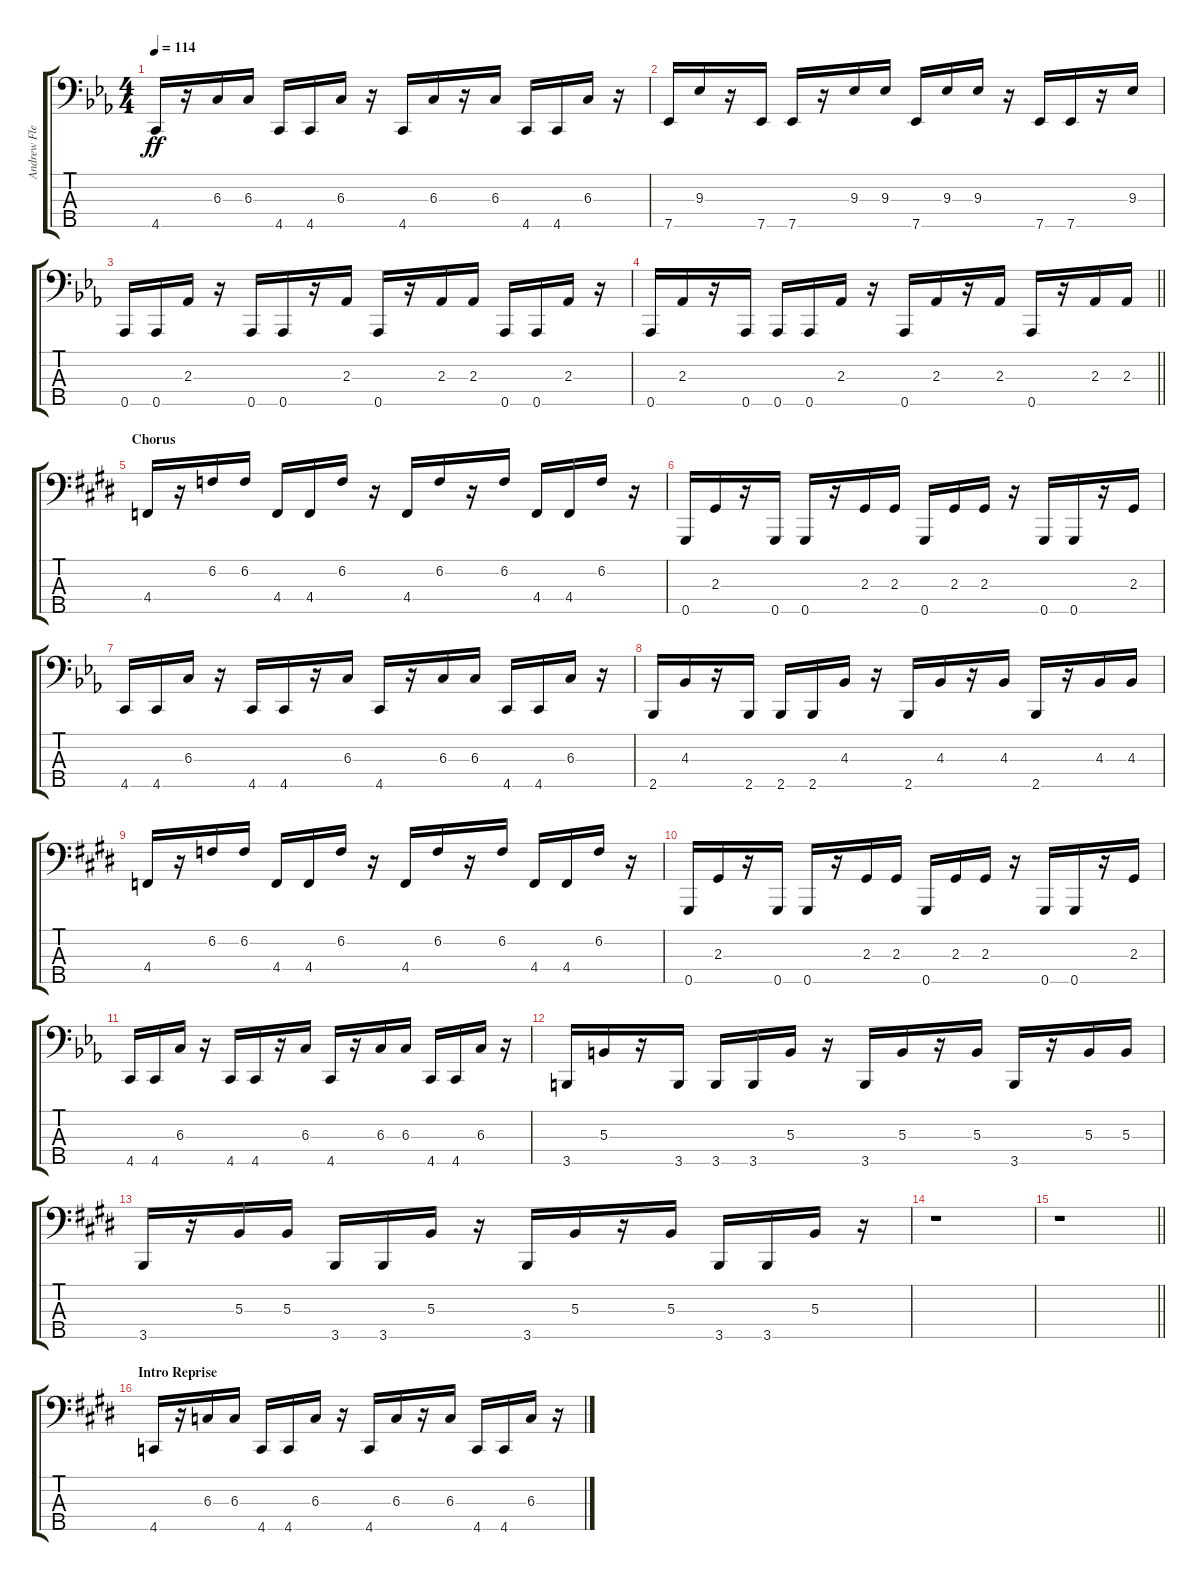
\track ("Andrew Flechter(Synth Bass)" "Andrew Fle") {instrument synthbass2}
\staff {score tabs}
\tuning (E2 B1 Gb1 Db1 Ab0) {hide}
\ts (4 4)
\tempo 114
\clef f4
\ks eb
4.5.16{dy ff} r.16 6.3.16 6.3.16 4.5.16 4.5.16 6.3.16 r.16 4.5.16 6.3.16 r.16 6.3.16 4.5.16 4.5.16 6.3.16 r.16 |
7.5.16 9.3.16 r.16 7.5.16 7.5.16 r.16 9.3.16 9.3.16 7.5.16 9.3.16 9.3.16 r.16 7.5.16 7.5.16 r.16 9.3.16 |
0.5.16 0.5.16 2.3.16 r.16 0.5.16 0.5.16 r.16 2.3.16 0.5.16 r.16 2.3.16 2.3.16 0.5.16 0.5.16 2.3.16 r.16 |
\barLineRight lightlight
0.5.16 2.3.16 r.16 0.5.16 0.5.16 0.5.16 2.3.16 r.16 0.5.16 2.3.16 r.16 2.3.16 0.5.16 r.16 2.3.16 2.3.16 |
\section ("" "Chorus")
\ks e
4.4.16 r.16 6.2.16 6.2.16 4.4.16 4.4.16 6.2.16 r.16 4.4.16 6.2.16 r.16 6.2.16 4.4.16 4.4.16 6.2.16 r.16 |
\ks c#minor
0.5.16 2.3.16 r.16 0.5.16 0.5.16 r.16 2.3.16 2.3.16 0.5.16 2.3.16 2.3.16 r.16 0.5.16 0.5.16 r.16 2.3.16 |
\ks eb
4.5.16 4.5.16 6.3.16 r.16 4.5.16 4.5.16 r.16 6.3.16 4.5.16 r.16 6.3.16 6.3.16 4.5.16 4.5.16 6.3.16 r.16 |
2.5.16 4.3.16 r.16 2.5.16 2.5.16 2.5.16 4.3.16 r.16 2.5.16 4.3.16 r.16 4.3.16 2.5.16 r.16 4.3.16 4.3.16 |
\ks e
4.4.16 r.16 6.2.16 6.2.16 4.4.16 4.4.16 6.2.16 r.16 4.4.16 6.2.16 r.16 6.2.16 4.4.16 4.4.16 6.2.16 r.16 |
\ks c#minor
0.5.16 2.3.16 r.16 0.5.16 0.5.16 r.16 2.3.16 2.3.16 0.5.16 2.3.16 2.3.16 r.16 0.5.16 0.5.16 r.16 2.3.16 |
\ks eb
4.5.16 4.5.16 6.3.16 r.16 4.5.16 4.5.16 r.16 6.3.16 4.5.16 r.16 6.3.16 6.3.16 4.5.16 4.5.16 6.3.16 r.16 |
3.5.16 5.3.16 r.16 3.5.16 3.5.16 3.5.16 5.3.16 r.16 3.5.16 5.3.16 r.16 5.3.16 3.5.16 r.16 5.3.16 5.3.16 |
\ks c#minor
3.5.16 r.16 5.3.16 5.3.16 3.5.16 3.5.16 5.3.16 r.16 3.5.16 5.3.16 r.16 5.3.16 3.5.16 3.5.16 5.3.16 r.16 |
r.1 |
\barLineRight lightlight
r.1 |
\section ("" "Intro Reprise")
\ks e
4.5.16 r.16 6.3.16 6.3.16 4.5.16 4.5.16 6.3.16 r.16 4.5.16 6.3.16 r.16 6.3.16 4.5.16 4.5.16 6.3.16 r.16
